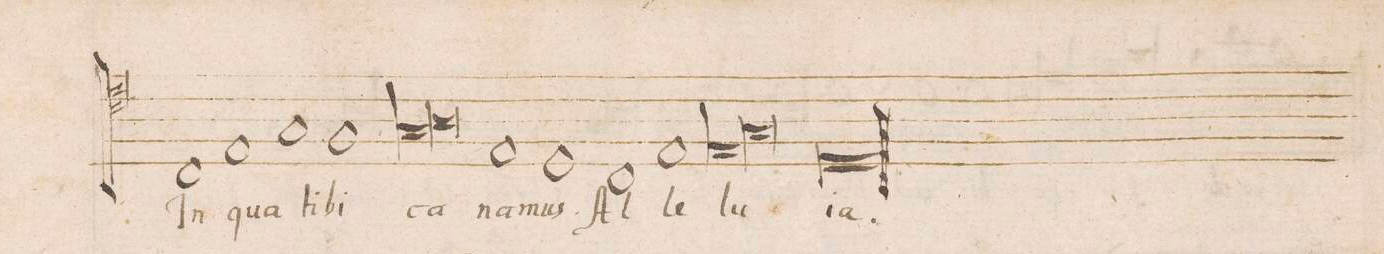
**kern	**text
*I"TENOR	*
*clefC4	*
*k[]	*
*met(c|)	*
*M2/1	*
1C	In
1E	qua
=41	=41
1G	ti-
1F	-bi
=42	=42
*lig	*
1G	ca-
1A	.
*Xlig	*
=43	=43
1E	-na-
1D	-mus
=44	=44
1C	Al-
1E	-le-
=45	=45
*lig	*
1E	-lu-
1G	.
*Xlig	*
=46	=46
[0D	-ia.
=47	=47
0D_	.
=48	=48
0D]	.
==	==
*-	*-
